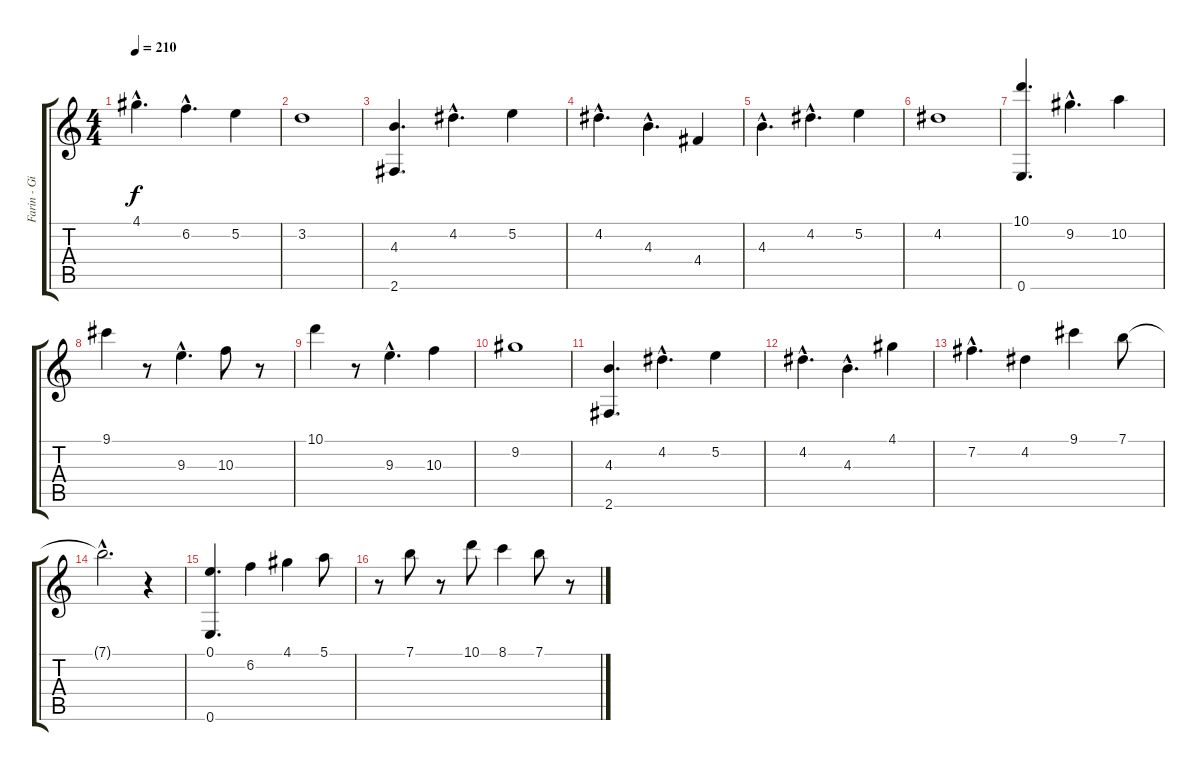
\track ("Farin - Gitarre 2" "Farin - Gi") {instrument overdrivenguitar}
\staff {score tabs}
\tuning (E4 B3 G3 D3 A2 E2) {hide}
\ts (4 4)
\tempo 210
\clef g2
\ks c
4.1{hac}.4{d dy f} 6.2{hac}.4{d} 5.2.4 |
3.2.1 |
(4.3 2.6).4{d} 4.2{hac}.4{d} 5.2.4 |
4.2{hac}.4{d} 4.3{hac}.4{d} 4.4.4 |
4.3{hac}.4{d} 4.2{hac}.4{d} 5.2.4 |
4.2.1 |
(10.1 0.6).4{d} 9.2{hac}.4{d} 10.2.4 |
9.1.4 r.8 9.3{hac}.4{d} 10.3.8 r.8 |
10.1.4 r.8 9.3{hac}.4{d} 10.3.4 |
9.2.1 |
(4.3 2.6).4{d} 4.2{hac}.4{d} 5.2.4 |
4.2{hac}.4{d} 4.3{hac}.4{d} 4.1.4 |
7.2{hac}.4{d} 4.2.4 9.1.4 7.1.8 |
7.1{hac t}.2{d} r.4 |
(0.1 0.6).4{d} 6.2.4 4.1.4 5.1.8 |
r.8 7.1.8 r.8 10.1.8 8.1.4 7.1.8 r.8
